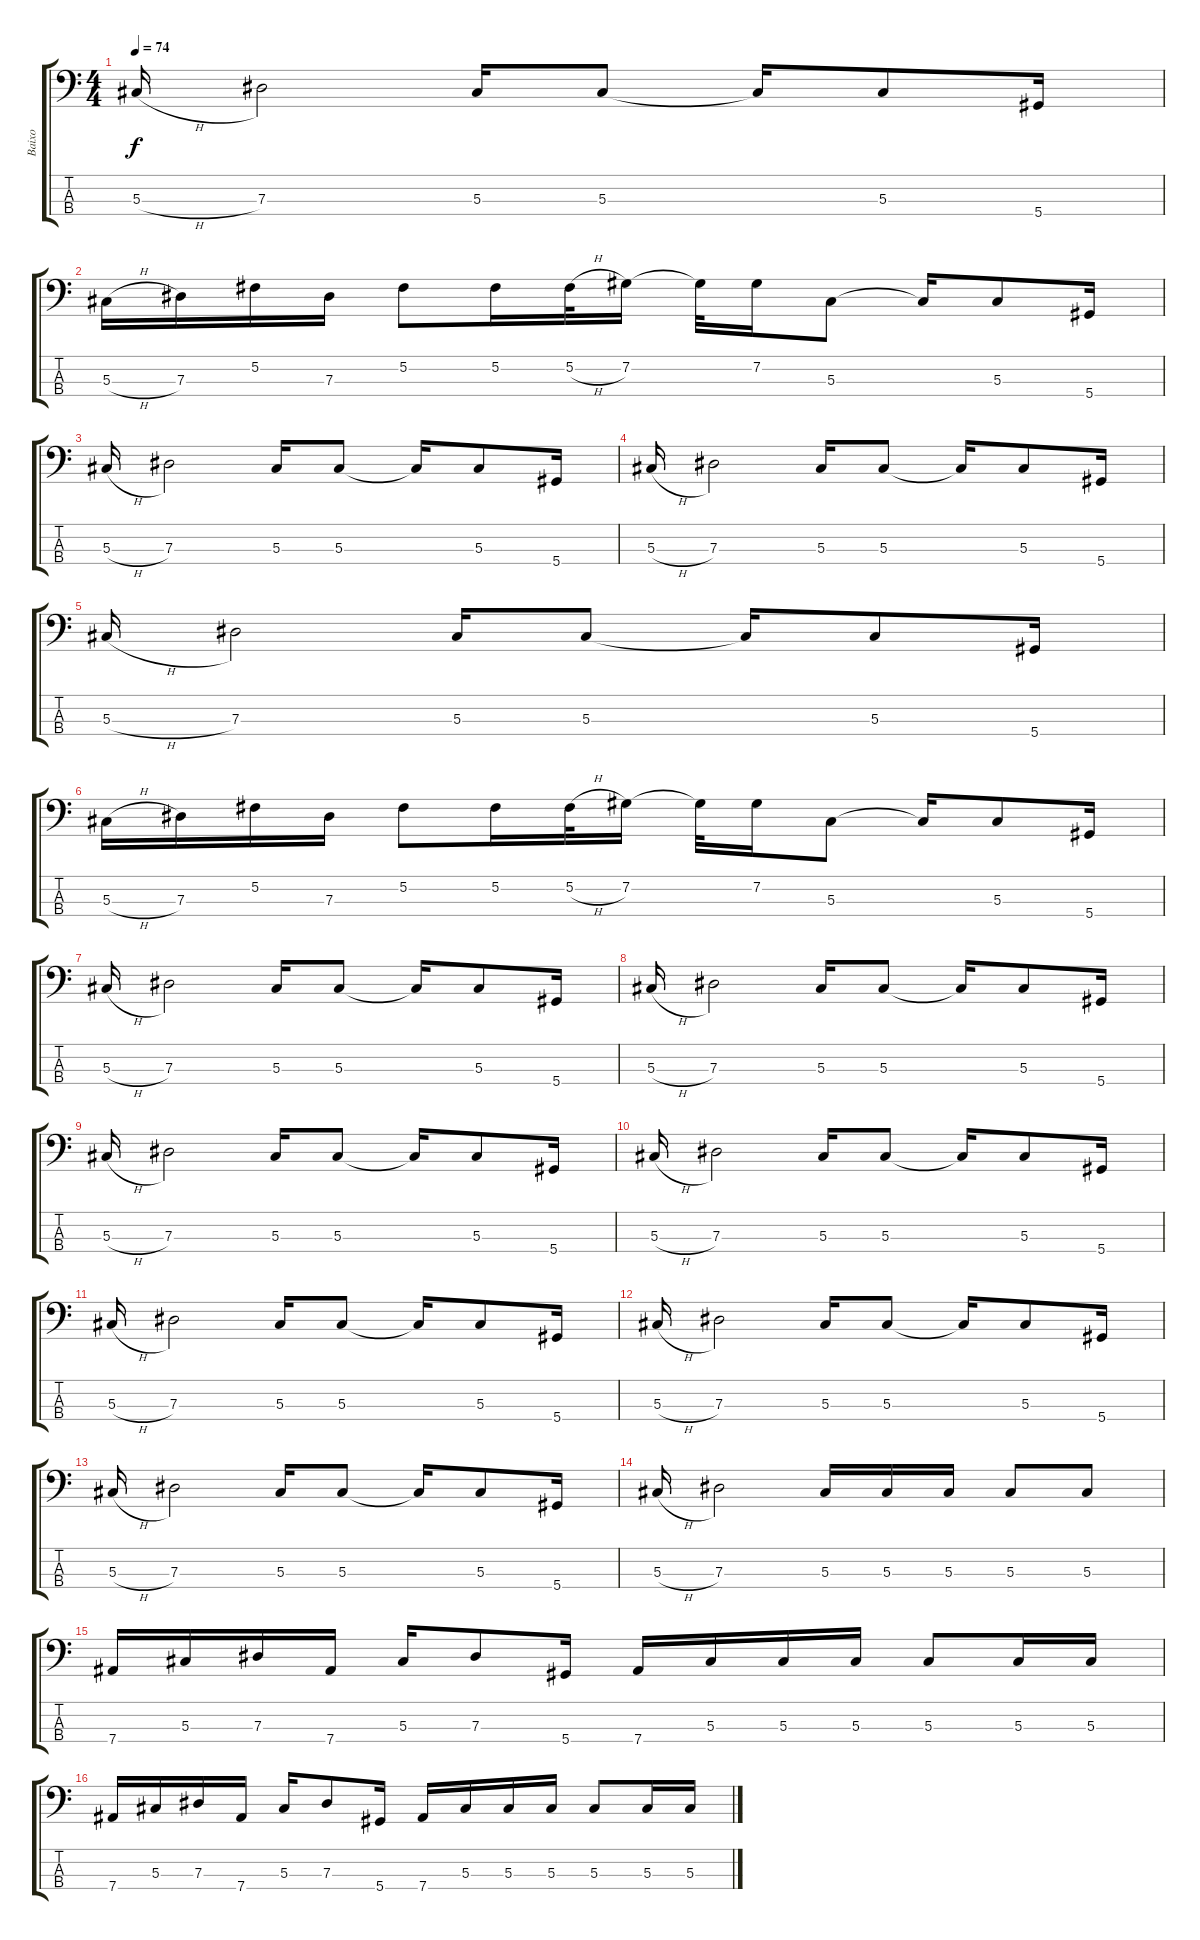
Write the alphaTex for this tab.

\track ("Baixo" "Baixo") {instrument electricbassfinger}
\staff {score tabs}
\tuning (Gb2 Db2 Ab1 Eb1) {hide}
\ts (4 4)
\tempo 74
\clef f4
\ks c
5.3{h}.16{dy f} 7.3.2 5.3.16 5.3.8 5.3{t}.16 5.3.8 5.4.16 |
5.3{h}.16 7.3.16 5.2.16 7.3.16 5.2.8 5.2.16 5.2{h}.32 7.2.16 7.2{t}.32 7.2.16 5.3.8 5.3{t}.16 5.3.8 5.4.16 |
5.3{h}.16 7.3.2 5.3.16 5.3.8 5.3{t}.16 5.3.8 5.4.16 |
5.3{h}.16 7.3.2 5.3.16 5.3.8 5.3{t}.16 5.3.8 5.4.16 |
5.3{h}.16 7.3.2 5.3.16 5.3.8 5.3{t}.16 5.3.8 5.4.16 |
5.3{h}.16 7.3.16 5.2.16 7.3.16 5.2.8 5.2.16 5.2{h}.32 7.2.16 7.2{t}.32 7.2.16 5.3.8 5.3{t}.16 5.3.8 5.4.16 |
5.3{h}.16 7.3.2 5.3.16 5.3.8 5.3{t}.16 5.3.8 5.4.16 |
5.3{h}.16 7.3.2 5.3.16 5.3.8 5.3{t}.16 5.3.8 5.4.16 |
5.3{h}.16 7.3.2 5.3.16 5.3.8 5.3{t}.16 5.3.8 5.4.16 |
5.3{h}.16 7.3.2 5.3.16 5.3.8 5.3{t}.16 5.3.8 5.4.16 |
5.3{h}.16 7.3.2 5.3.16 5.3.8 5.3{t}.16 5.3.8 5.4.16 |
5.3{h}.16 7.3.2 5.3.16 5.3.8 5.3{t}.16 5.3.8 5.4.16 |
5.3{h}.16 7.3.2 5.3.16 5.3.8 5.3{t}.16 5.3.8 5.4.16 |
5.3{h}.16 7.3.2 5.3.16 5.3.16 5.3.16 5.3.8 5.3.8 |
7.4.16 5.3.16 7.3.16 7.4.16 5.3.16 7.3.8 5.4.16 7.4.16 5.3.16 5.3.16 5.3.16 5.3.8 5.3.16 5.3.16 |
7.4.16 5.3.16 7.3.16 7.4.16 5.3.16 7.3.8 5.4.16 7.4.16 5.3.16 5.3.16 5.3.16 5.3.8 5.3.16 5.3.16
